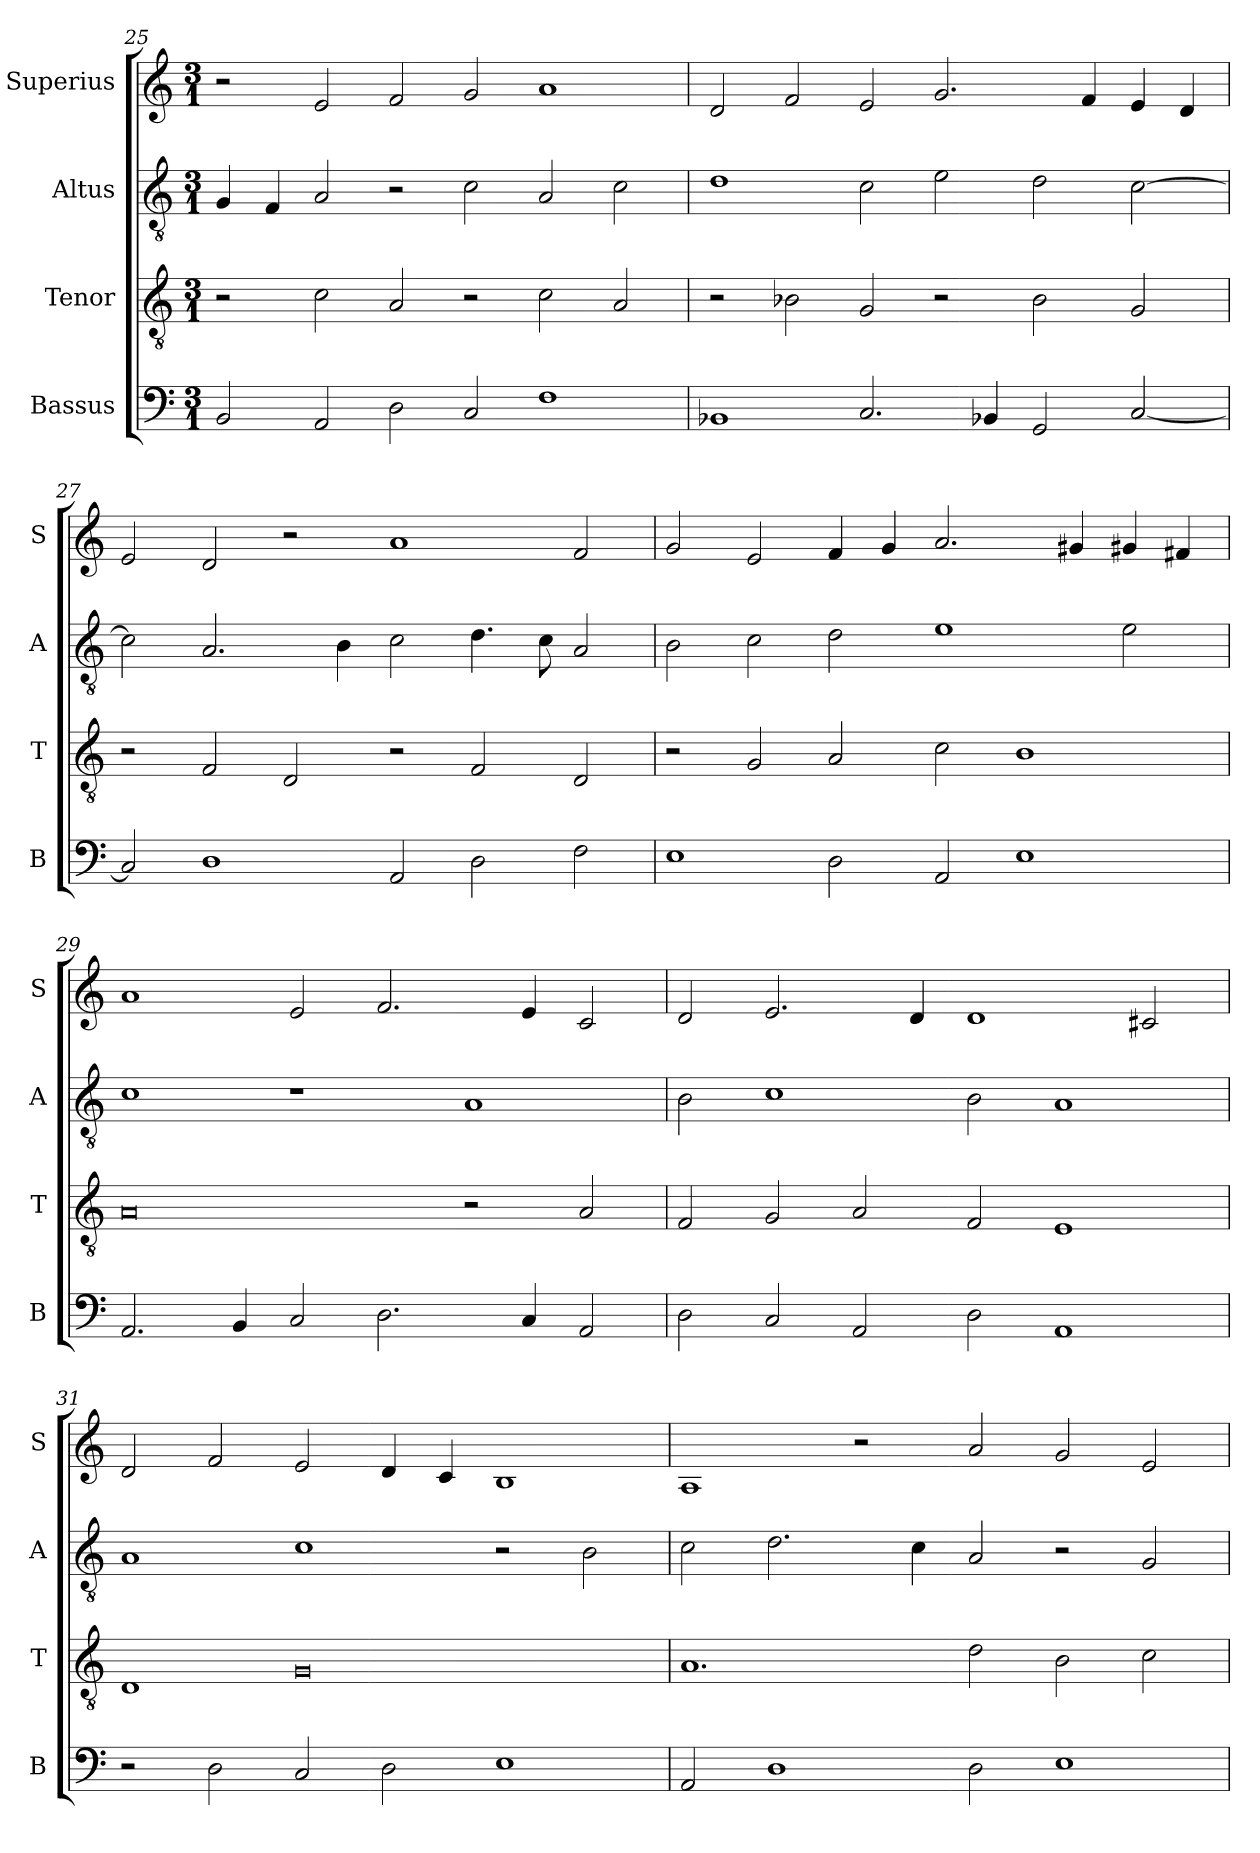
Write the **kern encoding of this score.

**kern	**kern	**kern	**kern
*part4	*part3	*part2	*part1
*staff4	*staff3	*staff2	*staff1
*I"Bassus	*I"Tenor	*I"Altus	*I"Superius
*I'B	*I'T	*I'A	*I'S
*clefF4	*clefGv2	*clefGv2	*clefG2
*k[]	*k[]	*k[]	*k[]
*M3/1	*M3/1	*M3/1	*M3/1
=25	=25	=25	=25
2BB/	2r	4G/	2r
.	.	4F/	.
2AA/	2c\	2A/	2e/
2D\	2A/	2r	2f/
2C/	2r	2c\	2g/
1F	2c\	2A/	1a
.	2A/	2c\	.
=26	=26	=26	=26
1BB-X	2r	1d	2d/
.	2B-X\	.	2f/
2.C/	2G/	2c\	2e/
.	2r	2e\	2.g/
4BB-X/	.	.	.
2GG/	2B-\	2d\	.
.	.	.	4f/
[2C/	2G/	[2c\	4e/
.	.	.	4d/
=27	=27	=27	=27
2C/]	2r	2c\]	2e/
1D	2F/	2.A/	2d/
.	2D/	.	2r
.	.	4B\	.
2AA/	2r	2c\	1a
2D\	2F/	4.d\	.
.	.	8c\	.
2F\	2D/	2A/	2f/
=28	=28	=28	=28
1E	2r	2B\	2g/
.	2G/	2c\	2e/
2D\	2A/	2d\	4f/
.	.	.	4g/
2AA/	2c\	1e	2.a/
1E	1B	.	.
.	.	.	4g#X/
.	.	2e\	4g#X/
.	.	.	4f#X/
=29	=29	=29	=29
2.AA/	0A	1c	1a
4BB/	.	.	.
2C/	.	1r	2e/
2.D\	.	.	2.f/
.	2r	1A	.
4C/	.	.	4e/
2AA/	2A/	.	2c/
=30	=30	=30	=30
2D\	2F/	2B\	2d/
2C/	2G/	1c	2.e/
2AA/	2A/	.	.
.	.	.	4d/
2D\	2F/	2B\	1d
1AA	1E	1A	.
.	.	.	2c#X/
=31	=31	=31	=31
2r	1D	1A	2d/
2D\	.	.	2f/
2C/	0G	1c	2e/
2D\	.	.	4d/
.	.	.	4c/
1E	.	2r	1B
.	.	2B\	.
=32	=32	=32	=32
2AA/	1.A	2c\	1A
1D	.	2.d\	.
.	.	.	2r
.	.	4c\	.
2D\	2d\	2A/	2a/
1E	2B\	2r	2g/
.	2c\	2G/	2e/
=	=	=	=
*-	*-	*-	*-
